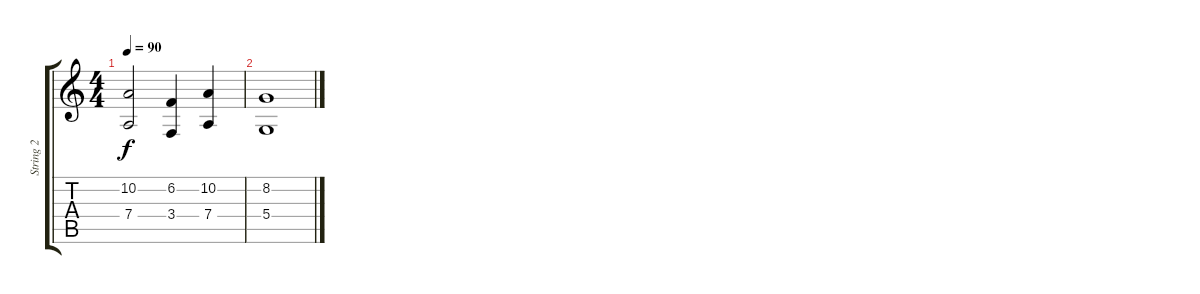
\track ("String 2" "String 2") {instrument stringensemble2}
\staff {score tabs}
\tuning (E4 B3 G3 D3 A2 E2) {hide}
\ts (4 4)
\tempo 90
\clef g2
\ks c
(10.2 7.4).2{dy f} (6.2 3.4).4 (10.2 7.4).4 |
(8.2 5.4).1
